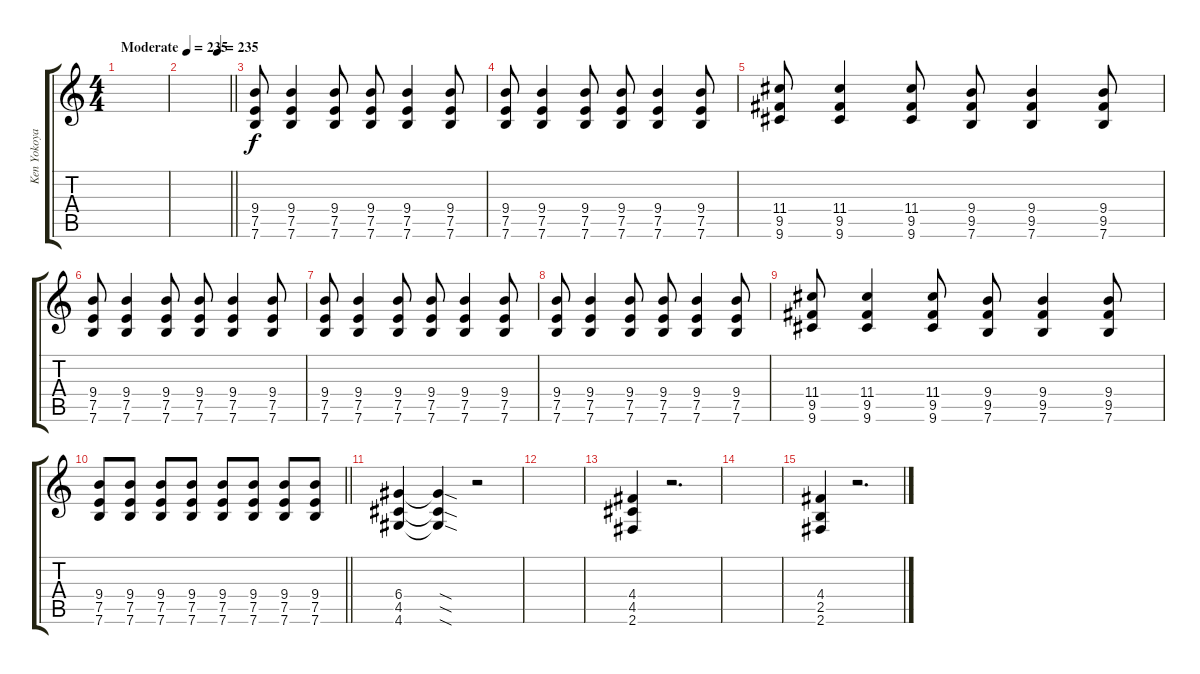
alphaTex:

\track ("Ken Yokoyama" "Ken Yokoya") {instrument distortionguitar}
\staff {score tabs}
\tuning (E4 B3 G3 D3 A2 E2) {hide}
\ts (4 4)
\tempo (235 "Moderate")
\tempo 167
\tempo (235 "Moderate")
\clef g2
\ks c
|
\tempo (235 0.75)
\barLineRight lightlight
|
\section ("" "")
(9.4 7.5 7.6).8 (9.4 7.5 7.6).4 (9.4 7.5 7.6).8 (9.4 7.5 7.6).8 (9.4 7.5 7.6).4 (9.4 7.5 7.6).8 |
(9.4 7.5 7.6).8 (9.4 7.5 7.6).4 (9.4 7.5 7.6).8 (9.4 7.5 7.6).8 (9.4 7.5 7.6).4 (9.4 7.5 7.6).8 |
(11.4 9.5 9.6).8 (11.4 9.5 9.6).4 (11.4 9.5 9.6).8 (9.4 9.5 7.6).8 (9.4 9.5 7.6).4 (9.4 9.5 7.6).8 |
(9.4 7.5 7.6).8 (9.4 7.5 7.6).4 (9.4 7.5 7.6).8 (9.4 7.5 7.6).8 (9.4 7.5 7.6).4 (9.4 7.5 7.6).8 |
(9.4 7.5 7.6).8 (9.4 7.5 7.6).4 (9.4 7.5 7.6).8 (9.4 7.5 7.6).8 (9.4 7.5 7.6).4 (9.4 7.5 7.6).8 |
(9.4 7.5 7.6).8 (9.4 7.5 7.6).4 (9.4 7.5 7.6).8 (9.4 7.5 7.6).8 (9.4 7.5 7.6).4 (9.4 7.5 7.6).8 |
(11.4 9.5 9.6).8 (11.4 9.5 9.6).4 (11.4 9.5 9.6).8 (9.4 9.5 7.6).8 (9.4 9.5 7.6).4 (9.4 9.5 7.6).8 |
\barLineRight lightlight
(9.4 7.5 7.6).8 (9.4 7.5 7.6).8 (9.4 7.5 7.6).8 (9.4 7.5 7.6).8 (9.4 7.5 7.6).8 (9.4 7.5 7.6).8 (9.4 7.5 7.6).8 (9.4 7.5 7.6).8 |
\section ("" "")
(6.4 4.5 4.6).4 (6.4{sod t} 4.5{sod t} 4.6{sod t}).4 r.2 |
|
(4.4 4.5 2.6).4 r.2{d} |
|
(4.4 2.5 2.6).4 r.2{d}
